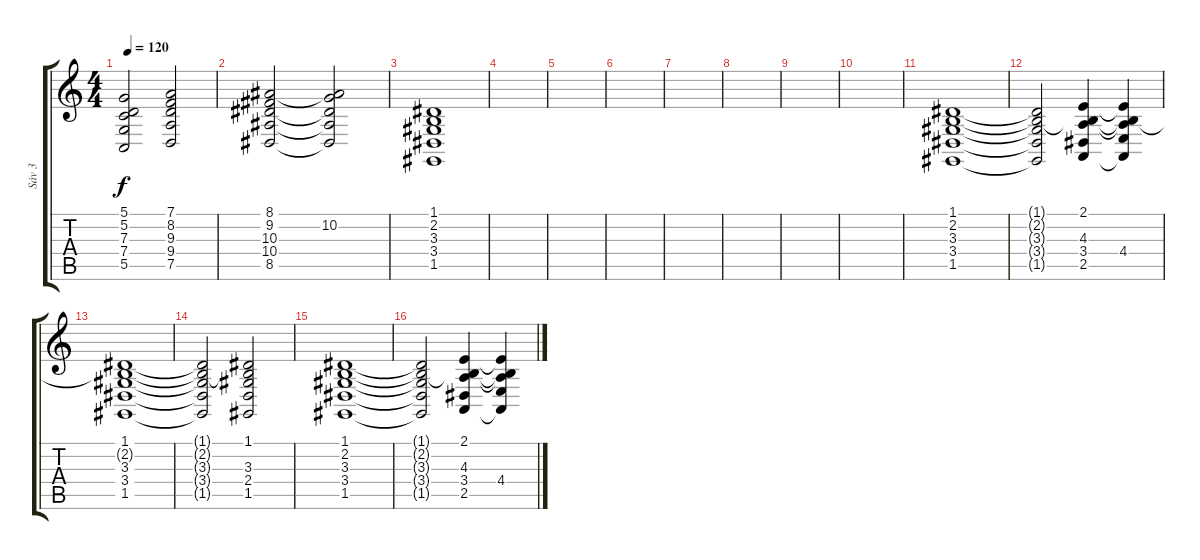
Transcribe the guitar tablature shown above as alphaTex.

\track ("Sáv 3" "Sáv 3") {instrument stringensemble1}
\staff {score tabs}
\tuning (D4 A3 F3 C3 G2 D2) {hide}
\ts (4 4)
\tempo 120
\clef g2
\ks c
(5.1 5.2 7.3 7.4 5.5).2{dy f} (7.1 8.2 9.3 9.4 7.5).2 |
(8.1 9.2 10.3 10.4 8.5).2 (8.1{t} 10.2 10.3{t} 10.4{t} 8.5{t}).2 |
(1.1 2.2 3.3 3.4 1.5).1{volume 16 instrument orchestrahit} |
|
|
|
|
|
|
|
(1.1 2.2 3.3 3.4 1.5).1{volume 10 instrument stringensemble1} |
(1.1{t} 2.2{t} 3.3{t} 3.4{t} 1.5{t}).2 (2.1 2.2{t} 4.3 3.4 2.5).4 (2.1{t} 2.2{t} 4.3{t} 4.4 2.5{t}).4 |
(1.1 2.2{t} 3.3 3.4 1.5).1 |
(1.1{t} 2.2{t} 3.3{t} 3.4{t} 1.5{t}).2 (1.1 2.2{t} 3.3 2.4 1.5).2 |
(1.1 2.2 3.3 3.4 1.5).1{volume 10 instrument stringensemble1} |
(1.1{t} 2.2{t} 3.3{t} 3.4{t} 1.5{t}).2 (2.1 2.2{t} 4.3 3.4 2.5).4 (2.1{t} 2.2{t} 4.3{t} 4.4 2.5{t}).4
